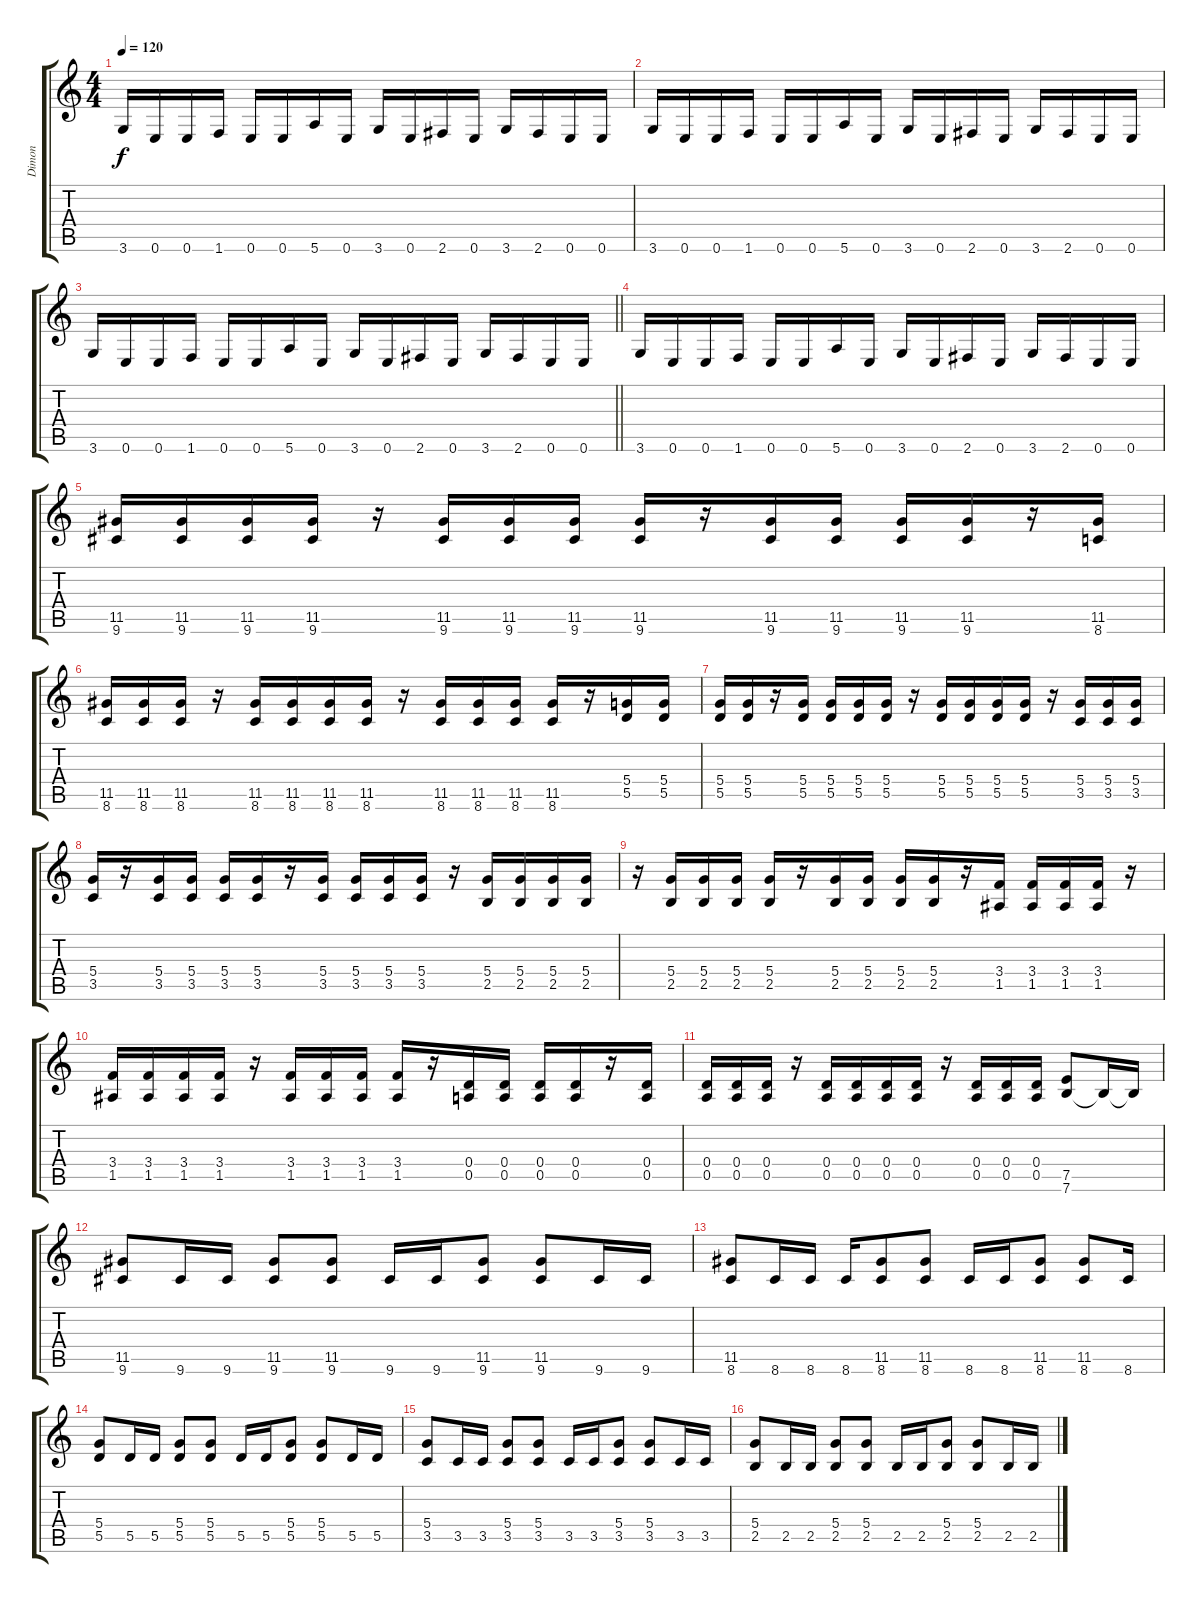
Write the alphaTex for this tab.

\track ("Dimon" "Dimon") {instrument distortionguitar}
\staff {score tabs}
\tuning (E4 B3 G3 D3 A2 E2) {hide}
\ts (4 4)
\tempo 120
\clef g2
\ks c
3.6.16{dy f} 0.6.16 0.6.16 1.6.16 0.6.16 0.6.16 5.6.16 0.6.16 3.6.16 0.6.16 2.6.16 0.6.16 3.6.16 2.6.16 0.6.16 0.6.16 |
3.6.16 0.6.16 0.6.16 1.6.16 0.6.16 0.6.16 5.6.16 0.6.16 3.6.16 0.6.16 2.6.16 0.6.16 3.6.16 2.6.16 0.6.16 0.6.16 |
\barLineRight lightlight
3.6.16 0.6.16 0.6.16 1.6.16 0.6.16 0.6.16 5.6.16 0.6.16 3.6.16 0.6.16 2.6.16 0.6.16 3.6.16 2.6.16 0.6.16 0.6.16 |
3.6.16 0.6.16 0.6.16 1.6.16 0.6.16 0.6.16 5.6.16 0.6.16 3.6.16 0.6.16 2.6.16 0.6.16 3.6.16 2.6.16 0.6.16 0.6.16 |
(11.5 9.6).16 (11.5 9.6).16 (11.5 9.6).16 (11.5 9.6).16 r.16 (11.5 9.6).16 (11.5 9.6).16 (11.5 9.6).16 (11.5 9.6).16 r.16 (11.5 9.6).16 (11.5 9.6).16 (11.5 9.6).16 (11.5 9.6).16 r.16 (11.5 8.6).16 |
(11.5 8.6).16 (11.5 8.6).16 (11.5 8.6).16 r.16 (11.5 8.6).16 (11.5 8.6).16 (11.5 8.6).16 (11.5 8.6).16 r.16 (11.5 8.6).16 (11.5 8.6).16 (11.5 8.6).16 (11.5 8.6).16 r.16 (5.4 5.5).16 (5.4 5.5).16 |
(5.4 5.5).16 (5.4 5.5).16 r.16 (5.4 5.5).16 (5.4 5.5).16 (5.4 5.5).16 (5.4 5.5).16 r.16 (5.4 5.5).16 (5.4 5.5).16 (5.4 5.5).16 (5.4 5.5).16 r.16 (5.4 3.5).16 (5.4 3.5).16 (5.4 3.5).16 |
(5.4 3.5).16 r.16 (5.4 3.5).16 (5.4 3.5).16 (5.4 3.5).16 (5.4 3.5).16 r.16 (5.4 3.5).16 (5.4 3.5).16 (5.4 3.5).16 (5.4 3.5).16 r.16 (5.4 2.5).16 (5.4 2.5).16 (5.4 2.5).16 (5.4 2.5).16 |
r.16 (5.4 2.5).16 (5.4 2.5).16 (5.4 2.5).16 (5.4 2.5).16 r.16 (5.4 2.5).16 (5.4 2.5).16 (5.4 2.5).16 (5.4 2.5).16 r.16 (3.4 1.5).16 (3.4 1.5).16 (3.4 1.5).16 (3.4 1.5).16 r.16 |
(3.4 1.5).16 (3.4 1.5).16 (3.4 1.5).16 (3.4 1.5).16 r.16 (3.4 1.5).16 (3.4 1.5).16 (3.4 1.5).16 (3.4 1.5).16 r.16 (0.4 0.5).16 (0.4 0.5).16 (0.4 0.5).16 (0.4 0.5).16 r.16 (0.4 0.5).16 |
(0.4 0.5).16 (0.4 0.5).16 (0.4 0.5).16 r.16 (0.4 0.5).16 (0.4 0.5).16 (0.4 0.5).16 (0.4 0.5).16 r.16 (0.4 0.5).16 (0.4 0.5).16 (0.4 0.5).16 (7.5 7.6).8 7.6{t}.16 7.6{t}.16 |
(11.5 9.6).8 9.6.16 9.6.16 (11.5 9.6).8 (11.5 9.6).8 9.6.16 9.6.16 (11.5 9.6).8 (11.5 9.6).8 9.6.16 9.6.16 |
(11.5 8.6).8 8.6.16 8.6.16 8.6.16 (11.5 8.6).8 (11.5 8.6).8 8.6.16 8.6.16 (11.5 8.6).8 (11.5 8.6).8 8.6.16 |
(5.4 5.5).8 5.5.16 5.5.16 (5.4 5.5).8 (5.4 5.5).8 5.5.16 5.5.16 (5.4 5.5).8 (5.4 5.5).8 5.5.16 5.5.16 |
(5.4 3.5).8 3.5.16 3.5.16 (5.4 3.5).8 (5.4 3.5).8 3.5.16 3.5.16 (5.4 3.5).8 (5.4 3.5).8 3.5.16 3.5.16 |
(5.4 2.5).8 2.5.16 2.5.16 (5.4 2.5).8 (5.4 2.5).8 2.5.16 2.5.16 (5.4 2.5).8 (5.4 2.5).8 2.5.16 2.5.16
